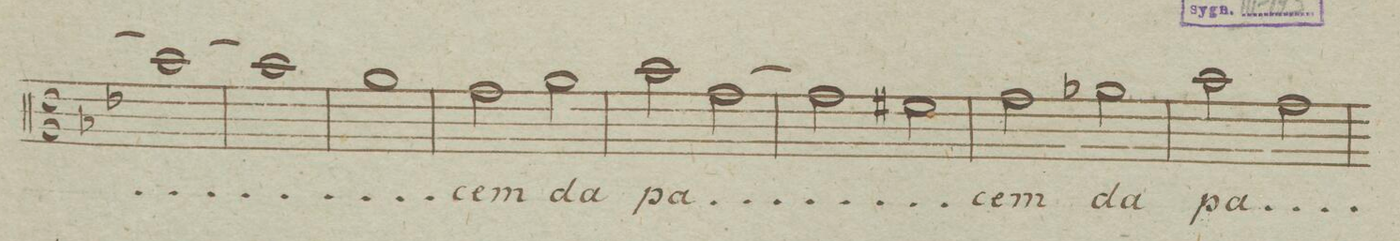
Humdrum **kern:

**kern	**text	**dynam
*I"Alto	*	*
*clefC3	*	*
*k[b-e-]	*	*
*met(c|)	*	*
*M2/2	*	*
1b-_	.	.
=36	=36	=36
1b-]	.	.
=37	=37	=37
1a	.	.
=38	=38	=38
2g\	-cem	.
2a\	da	.
=39	=39	=39
2b-\	pa-	.
[2g\	.	.
=40	=40	=40
2g\]	.	.
2f#X\	.	.
=41	=41	=41
2g\	-cem	.
2a-X\	da	.
=42	=42	=42
2b-\	pa-	.
2g\	.	.
=43	=43	=43
*-	*-	*-
